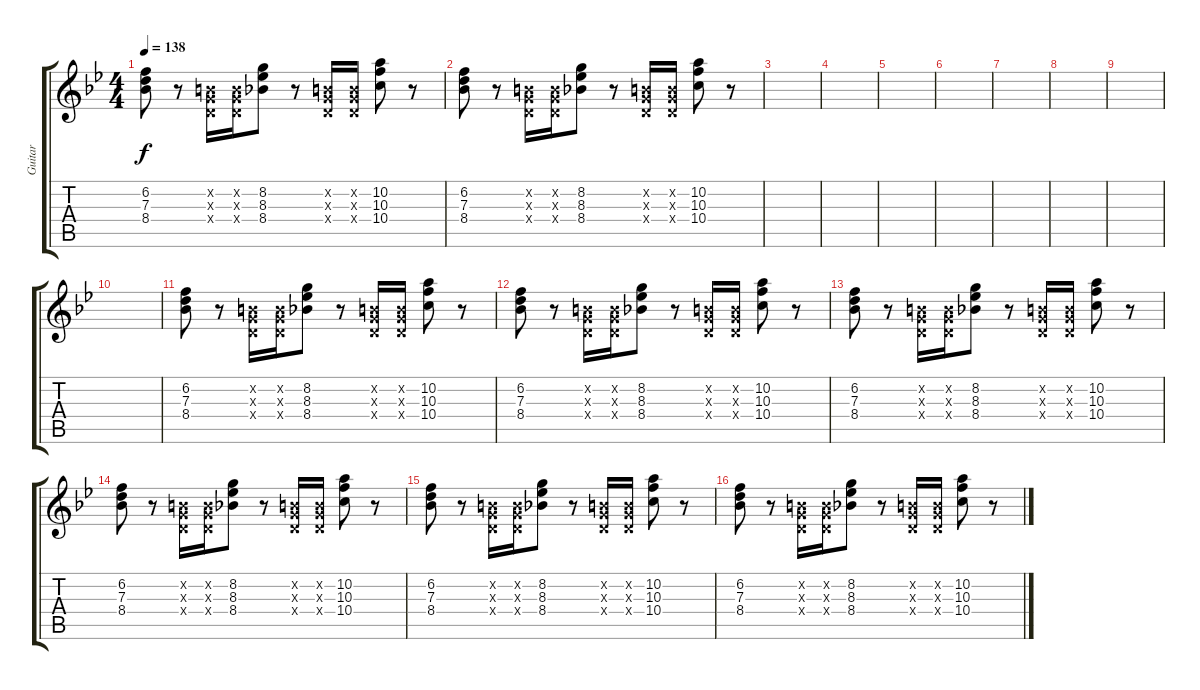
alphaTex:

\track ("Guitar" "Guitar") {instrument electricguitarmuted}
\staff {score tabs}
\tuning (E4 B3 G3 D3 A2 E2) {hide}
\ts (4 4)
\tempo 138
\clef g2
\ks bb
(6.2 7.3 8.4).8{dy f} r.8 (0.2{x} 0.3{x} 0.4{x}).16 (0.2{x} 0.3{x} 0.4{x}).16 (8.2 8.3 8.4).8 r.8 (0.2{x} 0.3{x} 0.4{x}).16 (0.2{x} 0.3{x} 0.4{x}).16 (10.2 10.3 10.4).8 r.8 |
(6.2 7.3 8.4).8 r.8 (0.2{x} 0.3{x} 0.4{x}).16 (0.2{x} 0.3{x} 0.4{x}).16 (8.2 8.3 8.4).8 r.8 (0.2{x} 0.3{x} 0.4{x}).16 (0.2{x} 0.3{x} 0.4{x}).16 (10.2 10.3 10.4).8 r.8 |
|
|
|
|
|
|
|
|
(6.2 7.3 8.4).8 r.8 (0.2{x} 0.3{x} 0.4{x}).16 (0.2{x} 0.3{x} 0.4{x}).16 (8.2 8.3 8.4).8 r.8 (0.2{x} 0.3{x} 0.4{x}).16 (0.2{x} 0.3{x} 0.4{x}).16 (10.2 10.3 10.4).8 r.8 |
(6.2 7.3 8.4).8 r.8 (0.2{x} 0.3{x} 0.4{x}).16 (0.2{x} 0.3{x} 0.4{x}).16 (8.2 8.3 8.4).8 r.8 (0.2{x} 0.3{x} 0.4{x}).16 (0.2{x} 0.3{x} 0.4{x}).16 (10.2 10.3 10.4).8 r.8 |
(6.2 7.3 8.4).8 r.8 (0.2{x} 0.3{x} 0.4{x}).16 (0.2{x} 0.3{x} 0.4{x}).16 (8.2 8.3 8.4).8 r.8 (0.2{x} 0.3{x} 0.4{x}).16 (0.2{x} 0.3{x} 0.4{x}).16 (10.2 10.3 10.4).8 r.8 |
(6.2 7.3 8.4).8 r.8 (0.2{x} 0.3{x} 0.4{x}).16 (0.2{x} 0.3{x} 0.4{x}).16 (8.2 8.3 8.4).8 r.8 (0.2{x} 0.3{x} 0.4{x}).16 (0.2{x} 0.3{x} 0.4{x}).16 (10.2 10.3 10.4).8 r.8 |
(6.2 7.3 8.4).8 r.8 (0.2{x} 0.3{x} 0.4{x}).16 (0.2{x} 0.3{x} 0.4{x}).16 (8.2 8.3 8.4).8 r.8 (0.2{x} 0.3{x} 0.4{x}).16 (0.2{x} 0.3{x} 0.4{x}).16 (10.2 10.3 10.4).8 r.8 |
(6.2 7.3 8.4).8 r.8 (0.2{x} 0.3{x} 0.4{x}).16 (0.2{x} 0.3{x} 0.4{x}).16 (8.2 8.3 8.4).8 r.8 (0.2{x} 0.3{x} 0.4{x}).16 (0.2{x} 0.3{x} 0.4{x}).16 (10.2 10.3 10.4).8 r.8
